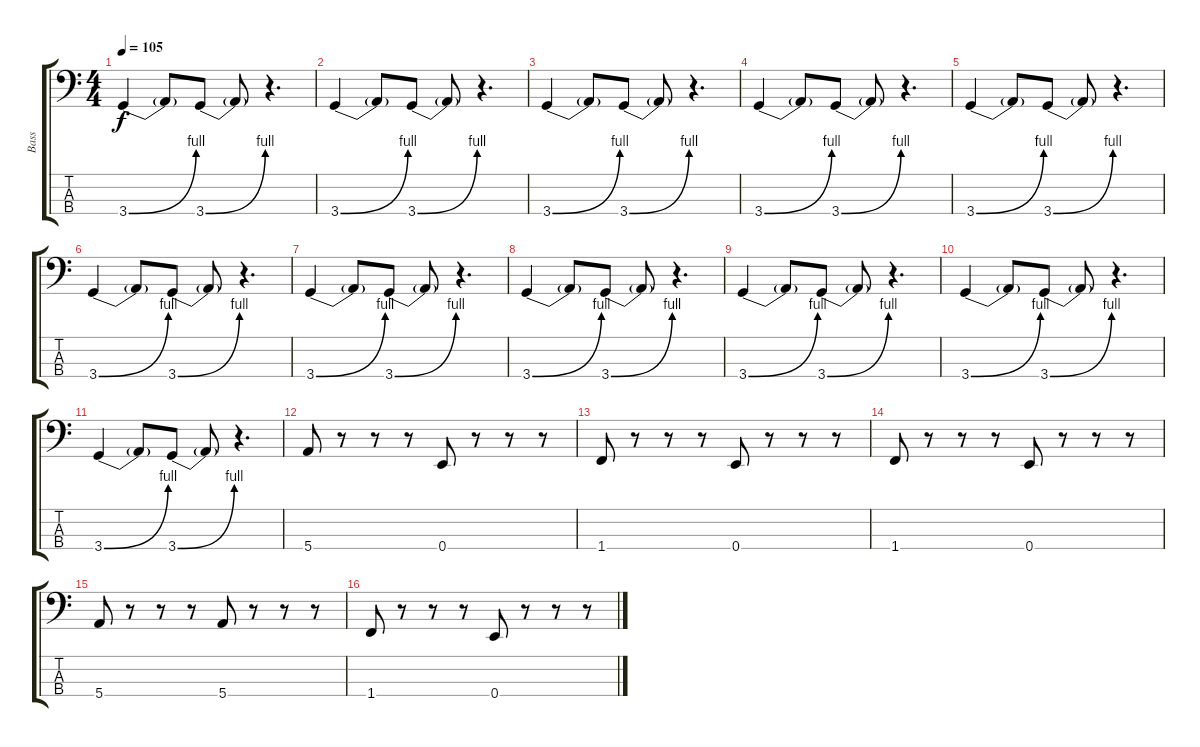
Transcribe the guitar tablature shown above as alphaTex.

\track ("Bass" "Bass") {instrument electricbasspick}
\staff {score tabs}
\tuning (G2 D2 A1 E1) {hide}
\ts (4 4)
\tempo 105
\clef f4
\ks c
3.4{be (bend 0 0 60 4)}.4{dy f} 3.4{t}.8 3.4{be (bend 0 0 60 4)}.8 3.4{t}.8 r.4{d} |
3.4{be (bend 0 0 60 4)}.4 3.4{t}.8 3.4{be (bend 0 0 60 4)}.8 3.4{t}.8 r.4{d} |
3.4{be (bend 0 0 60 4)}.4 3.4{t}.8 3.4{be (bend 0 0 60 4)}.8 3.4{t}.8 r.4{d} |
3.4{be (bend 0 0 60 4)}.4 3.4{t}.8 3.4{be (bend 0 0 60 4)}.8 3.4{t}.8 r.4{d} |
3.4{be (bend 0 0 60 4)}.4 3.4{t}.8 3.4{be (bend 0 0 60 4)}.8 3.4{t}.8 r.4{d} |
3.4{be (bend 0 0 60 4)}.4 3.4{t}.8 3.4{be (bend 0 0 60 4)}.8 3.4{t}.8 r.4{d} |
3.4{be (bend 0 0 60 4)}.4 3.4{t}.8 3.4{be (bend 0 0 60 4)}.8 3.4{t}.8 r.4{d} |
3.4{be (bend 0 0 60 4)}.4 3.4{t}.8 3.4{be (bend 0 0 60 4)}.8 3.4{t}.8 r.4{d} |
3.4{be (bend 0 0 60 4)}.4 3.4{t}.8 3.4{be (bend 0 0 60 4)}.8 3.4{t}.8 r.4{d} |
3.4{be (bend 0 0 60 4)}.4 3.4{t}.8 3.4{be (bend 0 0 60 4)}.8 3.4{t}.8 r.4{d} |
3.4{be (bend 0 0 60 4)}.4 3.4{t}.8 3.4{be (bend 0 0 60 4)}.8 3.4{t}.8 r.4{d} |
5.4.8 r.8 r.8 r.8 0.4.8 r.8 r.8 r.8 |
1.4.8 r.8 r.8 r.8 0.4.8 r.8 r.8 r.8 |
1.4.8 r.8 r.8 r.8 0.4.8 r.8 r.8 r.8 |
5.4.8 r.8 r.8 r.8 5.4.8 r.8 r.8 r.8 |
1.4.8 r.8 r.8 r.8 0.4.8 r.8 r.8 r.8
